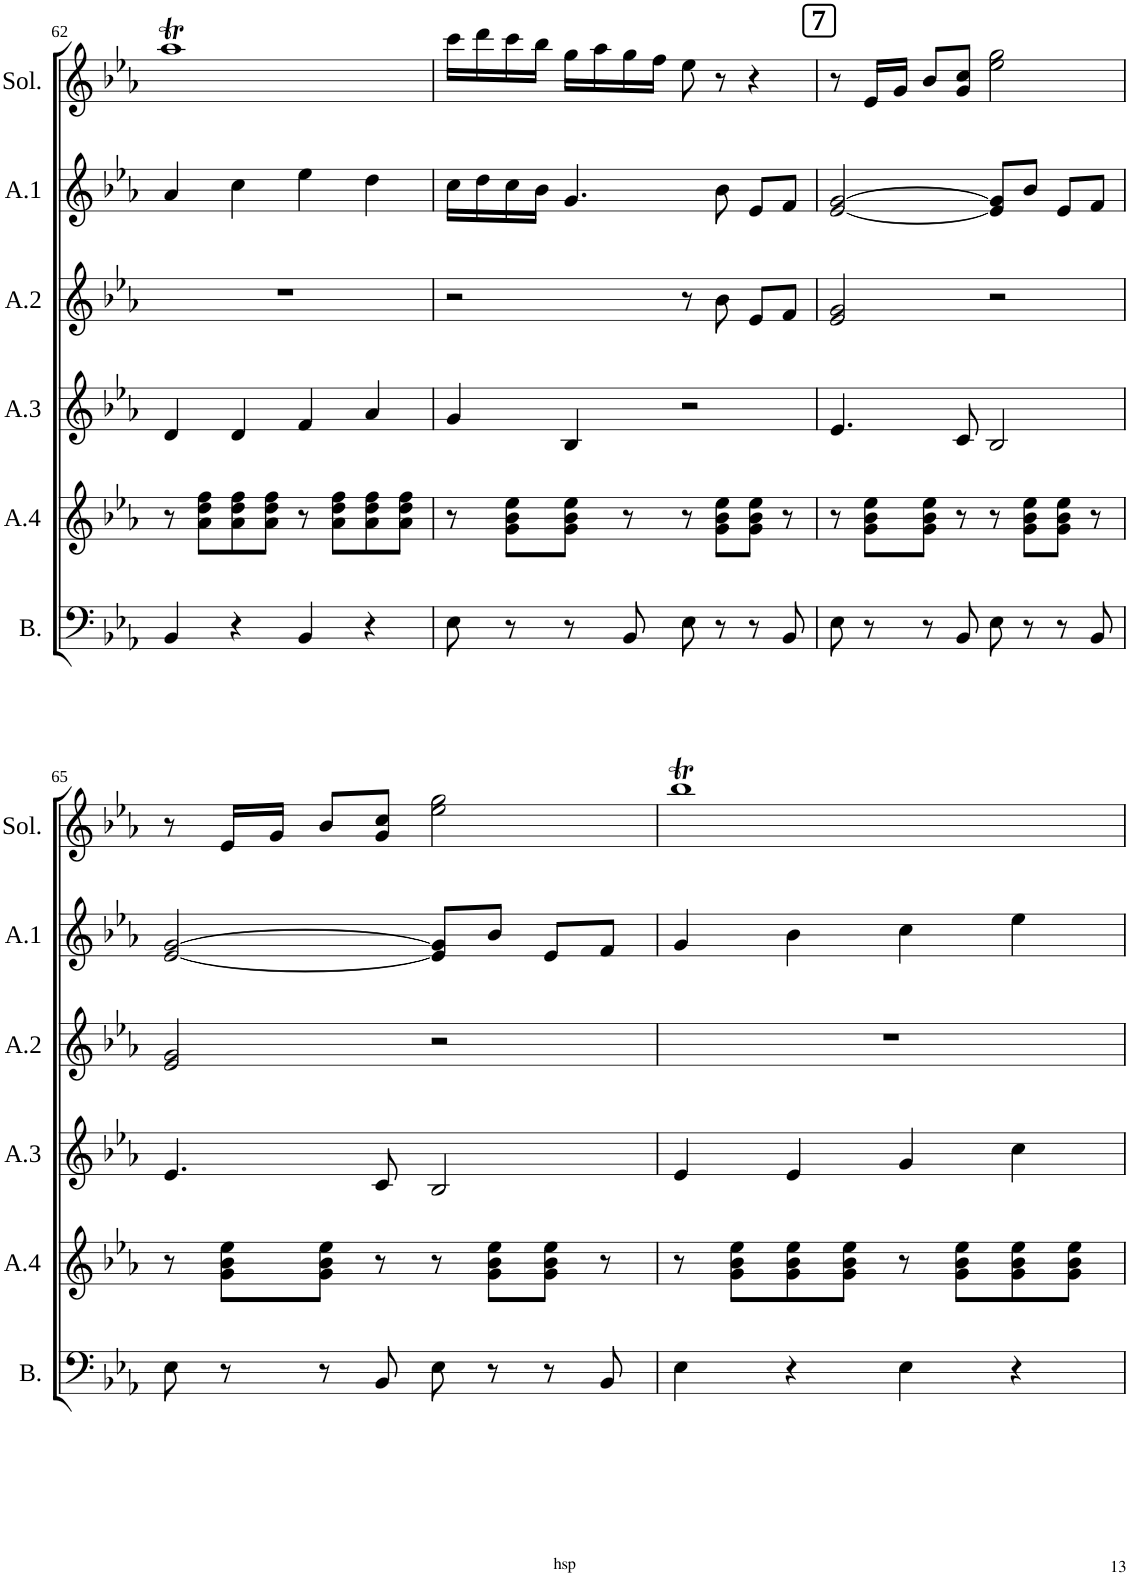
**kern	**kern	**kern	**kern	**kern	**kern
*part6	*part5	*part4	*part3	*part2	*part1
*staff6	*staff5	*staff4	*staff3	*staff2	*staff1
*I"Bass	*I"Akk. 4	*I"Akk. 3	*I"Akk. 2	*I"Akk. 1	*I"Solo
*I'B.	*I'A.4	*I'A.3	*I'A.2	*I'A.1	*I'Sol.
!!LO:PB:g=z
*clefF4	*clefG2	*clefG2	*clefG2	*clefG2	*clefG2
*k[b-e-a-]	*k[b-e-a-]	*k[b-e-a-]	*k[b-e-a-]	*k[b-e-a-]	*k[b-e-a-]
*M4/4	*M4/4	*M4/4	*M4/4	*M4/4	*M4/4
*met(c)	*met(c)	*met(c)	*met(c)	*met(c)	*met(c)
=62	=62	=62	=62	=62	=62
4BB-/	8r	4d/	1r	4a-/	1aa-T
.	8a-\ 8dd\ 8ff\L	.	.	.	.
4r	8a-\ 8dd\ 8ff\	4d/	.	4cc\	.
.	8a-\ 8dd\ 8ff\J	.	.	.	.
4BB-/	8r	4f/	.	4ee-\	.
.	8a-\ 8dd\ 8ff\L	.	.	.	.
4r	8a-\ 8dd\ 8ff\	4a-/	.	4dd\	.
.	8a-\ 8dd\ 8ff\J	.	.	.	.
=63	=63	=63	=63	=63	=63
8E-\	8r	4g/	2r	16cc\LL	16ccc\LL
.	.	.	.	16dd\	16ddd\
8r	8g\ 8b-\ 8ee-\L	.	.	16cc\	16ccc\
.	.	.	.	16b-\JJ	16bb-\JJ
8r	8g\ 8b-\ 8ee-\J	4B-/	.	4.g/	16gg\LL
.	.	.	.	.	16aa-\
8BB-/	8r	.	.	.	16gg\
.	.	.	.	.	16ff\JJ
8E-\	8r	2r	8r	.	8ee-\
8r	8g\ 8b-\ 8ee-\L	.	8b-\	8b-\	8r
8r	8g\ 8b-\ 8ee-\J	.	8e-/L	8e-/L	4r
8BB-/	8r	.	8f/J	8f/J	.
=64	=64	=64	=64	=64	=64
!	!	!	!	!	!LO:TX:a:B:t=7
8E-\	8r	4.e-/	2e-/ 2g/	[2e-/ [2g/	8r
8r	8g\ 8b-\ 8ee-\L	.	.	.	16e-/LL
.	.	.	.	.	16g/JJ
8r	8g\ 8b-\ 8ee-\J	.	.	.	8b-/L
8BB-/	8r	8c/	.	.	8g/ 8cc/J
8E-\	8r	2B-/	2r	8e-/] 8g/]L	2ee-\ 2gg\
8r	8g\ 8b-\ 8ee-\L	.	.	8b-/J	.
8r	8g\ 8b-\ 8ee-\J	.	.	8e-/L	.
8BB-/	8r	.	.	8f/J	.
!!LO:LB:g=z
=65	=65	=65	=65	=65	=65
8E-\	8r	4.e-/	2e-/ 2g/	[2e-/ [2g/	8r
8r	8g\ 8b-\ 8ee-\L	.	.	.	16e-/LL
.	.	.	.	.	16g/JJ
8r	8g\ 8b-\ 8ee-\J	.	.	.	8b-/L
8BB-/	8r	8c/	.	.	8g/ 8cc/J
8E-\	8r	2B-/	2r	8e-/] 8g/]L	2ee-\ 2gg\
8r	8g\ 8b-\ 8ee-\L	.	.	8b-/J	.
8r	8g\ 8b-\ 8ee-\J	.	.	8e-/L	.
8BB-/	8r	.	.	8f/J	.
=66	=66	=66	=66	=66	=66
4E-\	8r	4e-/	1r	4g/	1bb-T
.	8g\ 8b-\ 8ee-\L	.	.	.	.
4r	8g\ 8b-\ 8ee-\	4e-/	.	4b-\	.
.	8g\ 8b-\ 8ee-\J	.	.	.	.
4E-\	8r	4g/	.	4cc\	.
.	8g\ 8b-\ 8ee-\L	.	.	.	.
4r	8g\ 8b-\ 8ee-\	4cc\	.	4ee-\	.
.	8g\ 8b-\ 8ee-\J	.	.	.	.
=	=	=	=	=	=
*-	*-	*-	*-	*-	*-
